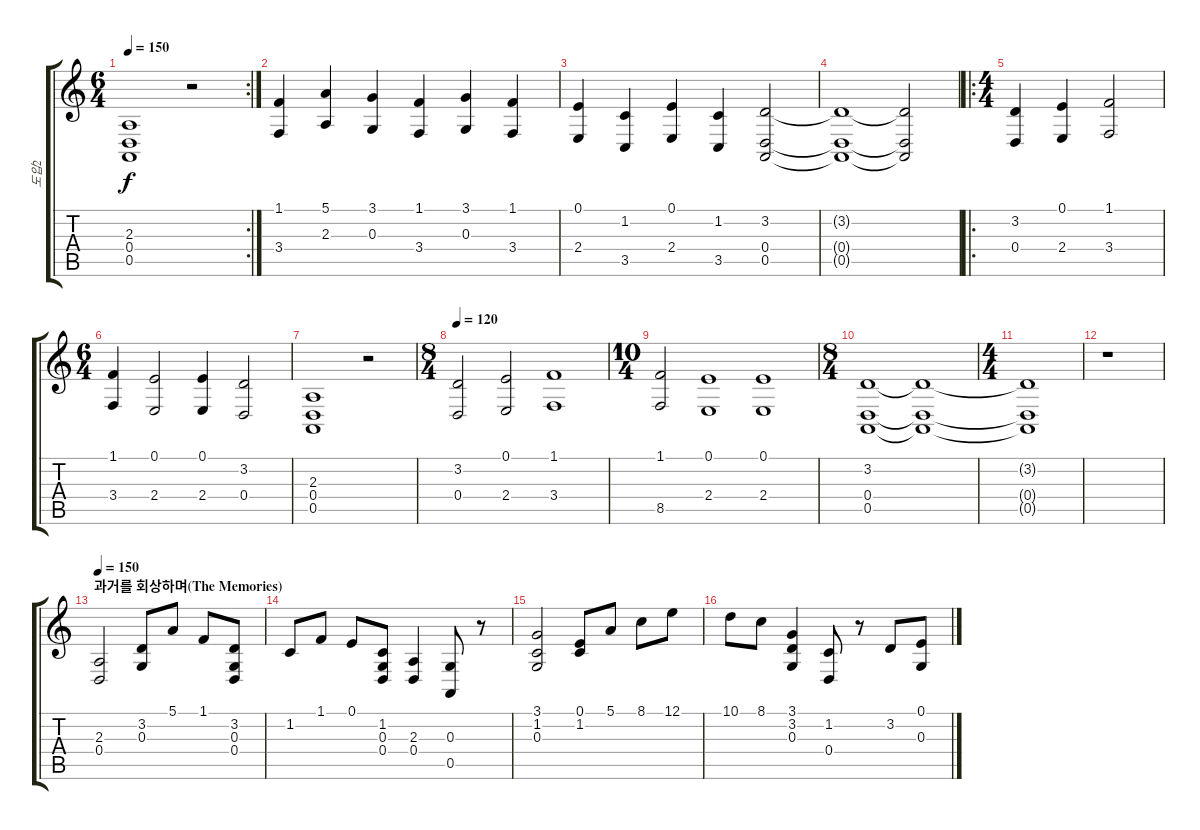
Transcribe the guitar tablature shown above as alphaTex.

\track ("도입2" "도입2") {instrument acousticgrandpiano}
\staff {score tabs}
\tuning (E4 B3 G3 D3 A2 E2) {hide}
\rc 2
\ts (6 4)
\tempo 150
\clef g2
\ks c
(2.3 0.4 0.5).1{dy f} r.2 |
(1.1 3.4).4 (5.1 2.3).4 (3.1 0.3).4 (1.1 3.4).4 (3.1 0.3).4 (1.1 3.4).4 |
(0.1 2.4).4 (1.2 3.5).4 (0.1 2.4).4 (1.2 3.5).4 (3.2 0.4 0.5).2 |
(3.2{t} 0.4{t} 0.5{t}).1 (3.2{t} 0.4{t} 0.5{t}).2 |
\ro
\ts (4 4)
(3.2 0.4).4 (0.1 2.4).4 (1.1 3.4).2 |
\ts (6 4)
(1.1 3.4).4 (0.1 2.4).2 (0.1 2.4).4 (3.2 0.4).2 |
(2.3 0.4 0.5).1 r.2 |
\ts (8 4)
\tempo 120
(3.2 0.4).2 (0.1 2.4).2 (1.1 3.4).1 |
\ts (10 4)
(1.1 8.5).2 (0.1 2.4).1 (0.1 2.4).1 |
\ts (8 4)
(3.2 0.4 0.5).1 (3.2{t} 0.4{t} 0.5{t}).1 |
\ts (4 4)
(3.2{t} 0.4{t} 0.5{t}).1 |
r.1 |
\section ("" "과거를 회상하며(The Memories)")
\tempo 150
(2.3 0.4).2 (3.2 0.3).8 5.1.8 1.1.8 (3.2 0.3 0.4).8 |
1.2.8 1.1.8 0.1.8 (1.2 0.3 0.4).8 (2.3 0.4).4 (0.3 0.5).8 r.8 |
(3.1 1.2 0.3).2 (0.1 1.2).8 5.1.8 8.1.8 12.1.8 |
10.1.8 8.1.8 (3.1 3.2 0.3).4 (1.2 0.4).8 r.8 3.2.8 (0.1 0.3).8
